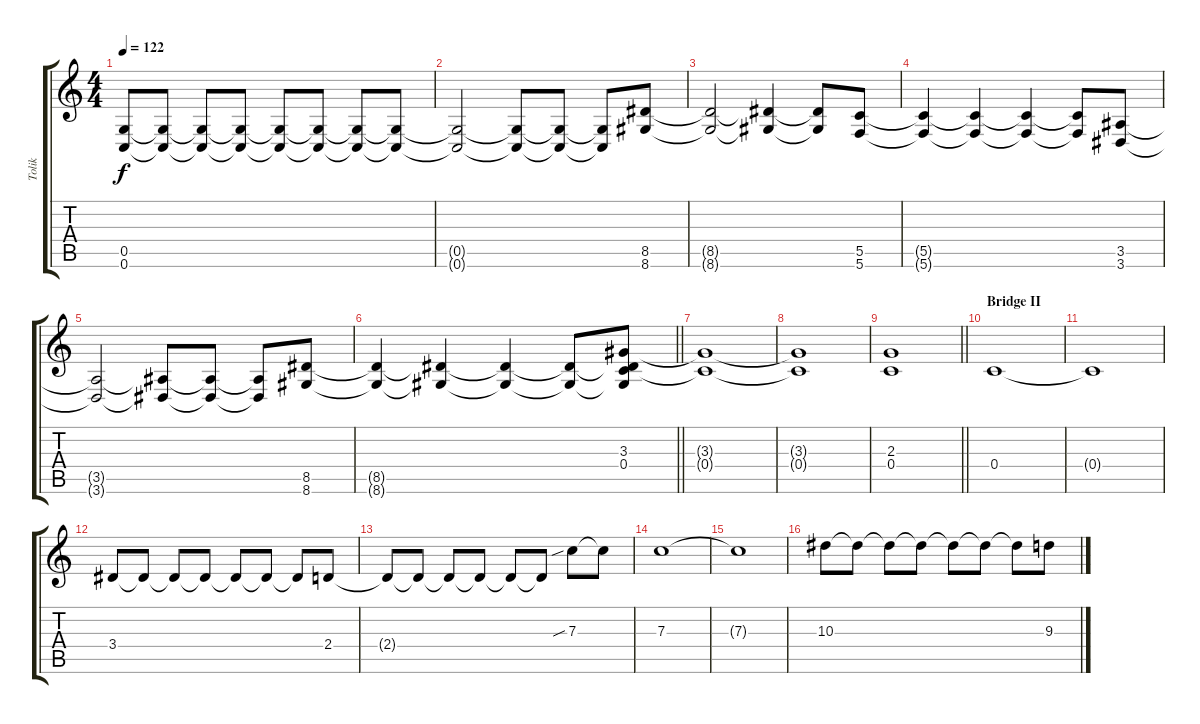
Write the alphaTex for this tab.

\track ("Tolik" "Tolik") {instrument distortionguitar}
\staff {score tabs}
\tuning (D4 A3 F3 C3 G2 C2) {hide}
\ts (4 4)
\tempo 122
\clef g2
\ks c
(0.5{t} 0.6{t}).8{dy f} (0.5{t} 0.6{t}).8 (0.5{t} 0.6{t}).8 (0.5{t} 0.6{t}).8 (0.5{t} 0.6{t}).8 (0.5{t} 0.6{t}).8 (0.5{t} 0.6{t}).8 (0.5{t} 0.6{t}).8 |
(0.5{t} 0.6{t}).2 (0.5{t} 0.6{t}).8 (0.5{t} 0.6{t}).8 (0.5{t} 0.6{t}).8 (8.5 8.6).8 |
(8.5{t} 8.6{t}).2 (8.5{t} 8.6{t}).4 (8.5{t} 8.6{t}).8 (5.5 5.6).8 |
(5.5{t} 5.6{t}).4 (5.5{t} 5.6{t}).4 (5.5{t} 5.6{t}).4 (5.5{t} 5.6{t}).8 (3.5 3.6).8 |
(3.5{t} 3.6{t}).2 (3.5{t} 3.6{t}).8 (3.5{t} 3.6{t}).8 (3.5{t} 3.6{t}).8 (8.5 8.6).8 |
\barLineRight lightlight
(8.5{t} 8.6{t}).4 (8.5{t} 8.6{t}).4 (8.5{t} 8.6{t}).4 (8.5{t} 8.6{t}).8 (3.3 0.4 8.5{t} 8.6{t}).8 |
(3.3{t} 0.4{t}).1 |
(3.3{t} 0.4{t}).1 |
\barLineRight lightlight
(2.3 0.4).1 |
\section ("" "Bridge II")
0.4.1 |
0.4{t}.1 |
3.4.8 3.4{t}.8 3.4{t}.8 3.4{t}.8 3.4{t}.8 3.4{t}.8 3.4{t}.8 2.4.8 |
2.4{t}.8 2.4{t}.8 2.4{t}.8 2.4{t}.8 2.4{t}.8 2.4{t}.8 7.3{sib}.8 7.3{t}.8 |
7.3.1 |
7.3{t}.1 |
10.3.8 10.3{t}.8 10.3{t}.8 10.3{t}.8 10.3{t}.8 10.3{t}.8 10.3{t}.8 9.3.8
